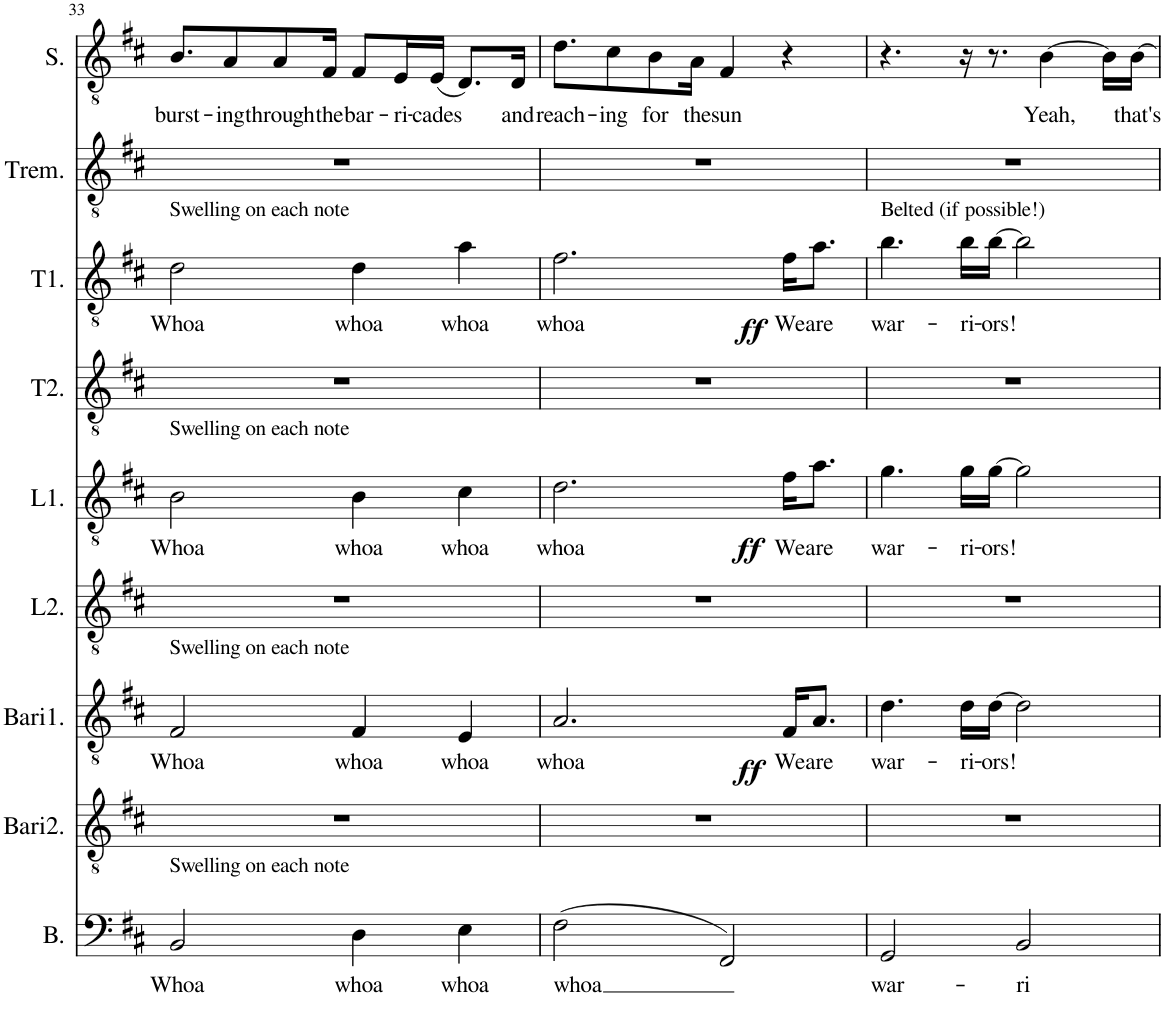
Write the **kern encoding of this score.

**kern	**text	**kern	**kern	**text	**dynam	**kern	**kern	**text	**dynam	**kern	**kern	**text	**dynam	**kern	**kern	**text
*part9	*part9	*part8	*part7	*part7	*part7	*part6	*part5	*part5	*part5	*part4	*part3	*part3	*part3	*part2	*part1	*part1
*staff9	*staff9	*staff8	*staff7	*staff7	*staff7	*staff6	*staff5	*staff5	*staff5	*staff4	*staff3	*staff3	*staff3	*staff2	*staff1	*staff1
*I"Bass	*	*I"Baritone 2	*I"Baritone (Main)	*	*	*I"Lead 2	*I"Lead (Main)	*	*	*I"Top 2	*I"Top	*	*	*I"Tremolo	*I"Solo	*
*I'B.	*	*I'Bari2.	*I'Bari1.	*	*	*I'L2.	*I'L1.	*	*	*I'T2.	*I'T1.	*	*	*I'Trem.	*I'S.	*
!!LO:PB:g=z
*clefF4	*	*clefGv2	*clefGv2	*	*	*clefGv2	*clefGv2	*	*	*clefGv2	*clefGv2	*	*	*clefGv2	*clefGv2	*
*k[f#c#]	*	*k[f#c#]	*k[f#c#]	*	*	*k[f#c#]	*k[f#c#]	*	*	*k[f#c#]	*k[f#c#]	*	*	*k[f#c#]	*k[f#c#]	*
*M4/4	*	*M4/4	*M4/4	*	*	*M4/4	*M4/4	*	*	*M4/4	*M4/4	*	*	*M4/4	*M4/4	*
=33	=33	=33	=33	=33	=33	=33	=33	=33	=33	=33	=33	=33	=33	=33	=33	=33
!	!	!	!	!	!	!	!	!	!	!	!LO:TX:a:t=Swelling on each note	!	!	!	!	!
!	!	!	!	!	!	!	!LO:TX:a:t=Swelling on each note	!	!	!	!	!	!	!	!	!
!	!	!	!LO:TX:a:t=Swelling on each note	!	!	!	!	!	!	!	!	!	!	!	!	!
!LO:TX:a:t=Swelling on each note	!	!	!	!	!	!	!	!	!	!	!	!	!	!	!	!
!	!LO:LY:b	!	!	!LO:LY:b	!	!	!	!LO:LY:b	!	!	!	!LO:LY:b	!	!	!	!LO:LY:b
2BB/	Whoa	1r	2F#/	Whoa	.	1r	2B\	Whoa	.	1r	2d\	Whoa	.	1r	8.B/L	burst-
!	!	!	!	!	!	!	!	!	!	!	!	!	!	!	!	!LO:LY:b
.	.	.	.	.	.	.	.	.	.	.	.	.	.	.	8A/	-ing
!	!	!	!	!	!	!	!	!	!	!	!	!	!	!	!	!LO:LY:b
.	.	.	.	.	.	.	.	.	.	.	.	.	.	.	8A/	through
!	!	!	!	!	!	!	!	!	!	!	!	!	!	!	!	!LO:LY:b
.	.	.	.	.	.	.	.	.	.	.	.	.	.	.	16F#/Jk	the
!	!LO:LY:b	!	!	!LO:LY:b	!	!	!	!LO:LY:b	!	!	!	!LO:LY:b	!	!	!	!LO:LY:b
4D\	whoa	.	4F#/	whoa	.	.	4B\	whoa	.	.	4d\	whoa	.	.	8F#/L	bar-
!	!	!	!	!	!	!	!	!	!	!	!	!	!	!	!	!LO:LY:b
.	.	.	.	.	.	.	.	.	.	.	.	.	.	.	16E/L	-ri-
!	!	!	!	!	!	!	!	!	!	!	!	!	!	!	!	!LO:LY:b
.	.	.	.	.	.	.	.	.	.	.	.	.	.	.	(16E/JJ	-cades
!	!LO:LY:b	!	!	!LO:LY:b	!	!	!	!LO:LY:b	!	!	!	!LO:LY:b	!	!	!	!
4E\	whoa	.	4E/	whoa	.	.	4c#\	whoa	.	.	4a\	whoa	.	.	8.D/L)	.
!	!	!	!	!	!	!	!	!	!	!	!	!	!	!	!	!LO:LY:b
.	.	.	.	.	.	.	.	.	.	.	.	.	.	.	16D/Jk	and
=34	=34	=34	=34	=34	=34	=34	=34	=34	=34	=34	=34	=34	=34	=34	=34	=34
!	!LO:LY:b	!	!	!LO:LY:b	!	!	!	!LO:LY:b	!	!	!	!LO:LY:b	!	!	!	!LO:LY:b
(2F#\	whoa	1r	2.A/	whoa	.	1r	2.d\	whoa	.	1r	2.f#\	whoa	.	1r	8.d\L	reach-
!	!	!	!	!	!	!	!	!	!	!	!	!	!	!	!	!LO:LY:b
.	.	.	.	.	.	.	.	.	.	.	.	.	.	.	8c#\	-ing
!	!	!	!	!	!	!	!	!	!	!	!	!	!	!	!	!LO:LY:b
.	.	.	.	.	.	.	.	.	.	.	.	.	.	.	8B\	for
!	!	!	!	!	!	!	!	!	!	!	!	!	!	!	!	!LO:LY:b
.	.	.	.	.	.	.	.	.	.	.	.	.	.	.	16A\Jk	the
!	!	!	!	!	!	!	!	!	!	!	!	!	!	!	!	!LO:LY:b
2FF#/)	.	.	.	.	.	.	.	.	.	.	.	.	.	.	4F#/	sun
!	!	!	!	!LO:LY:b	!LO:DY:b	!	!	!LO:LY:b	!LO:DY:b	!	!	!LO:LY:b	!LO:DY:b	!	!	!
.	.	.	16F#/KL	We	ff	.	16f#\KL	We	ff	.	16f#\KL	We	ff	.	4r	.
!	!	!	!	!LO:LY:b	!	!	!	!LO:LY:b	!	!	!	!LO:LY:b	!	!	!	!
.	.	.	8.A/J	are	.	.	8.a\J	are	.	.	8.a\J	are	.	.	.	.
=35	=35	=35	=35	=35	=35	=35	=35	=35	=35	=35	=35	=35	=35	=35	=35	=35
!	!	!	!	!	!	!	!	!	!	!	!LO:TX:a:t=Belted (if possible!)	!	!	!	!	!
!	!LO:LY:b	!	!	!LO:LY:b	!	!	!	!LO:LY:b	!	!	!	!LO:LY:b	!	!	!	!
2GG/	war-	1r	4.d\	war-	.	1r	4.g\	war-	.	1r	4.b\	war-	.	1r	4.r	.
!	!	!	!	!LO:LY:b	!	!	!	!LO:LY:b	!	!	!	!LO:LY:b	!	!	!	!
.	.	.	16d\LL	-ri-	.	.	16g\LL	-ri-	.	.	16b\LL	-ri-	.	.	16r	.
!	!	!	!	!LO:LY:b	!	!	!	!LO:LY:b	!	!	!	!LO:LY:b	!	!	!	!
.	.	.	[16d\JJ	-ors!	.	.	[16g\JJ	-ors!	.	.	[16b\JJ	-ors!	.	.	8.r	.
!	!LO:LY:b	!	!	!	!	!	!	!	!	!	!	!	!	!	!	!
2BB/	-ri	.	2d\]	.	.	.	2g\]	.	.	.	2b\]	.	.	.	.	.
!	!	!	!	!	!	!	!	!	!	!	!	!	!	!	!	!LO:LY:b
.	.	.	.	.	.	.	.	.	.	.	.	.	.	.	[4B\	Yeah,
.	.	.	.	.	.	.	.	.	.	.	.	.	.	.	16B\LL]	.
!	!	!	!	!	!	!	!	!	!	!	!	!	!	!	!	!LO:LY:b
.	.	.	.	.	.	.	.	.	.	.	.	.	.	.	[16B\JJ	that's
=	=	=	=	=	=	=	=	=	=	=	=	=	=	=	=	=
*-	*-	*-	*-	*-	*-	*-	*-	*-	*-	*-	*-	*-	*-	*-	*-	*-
